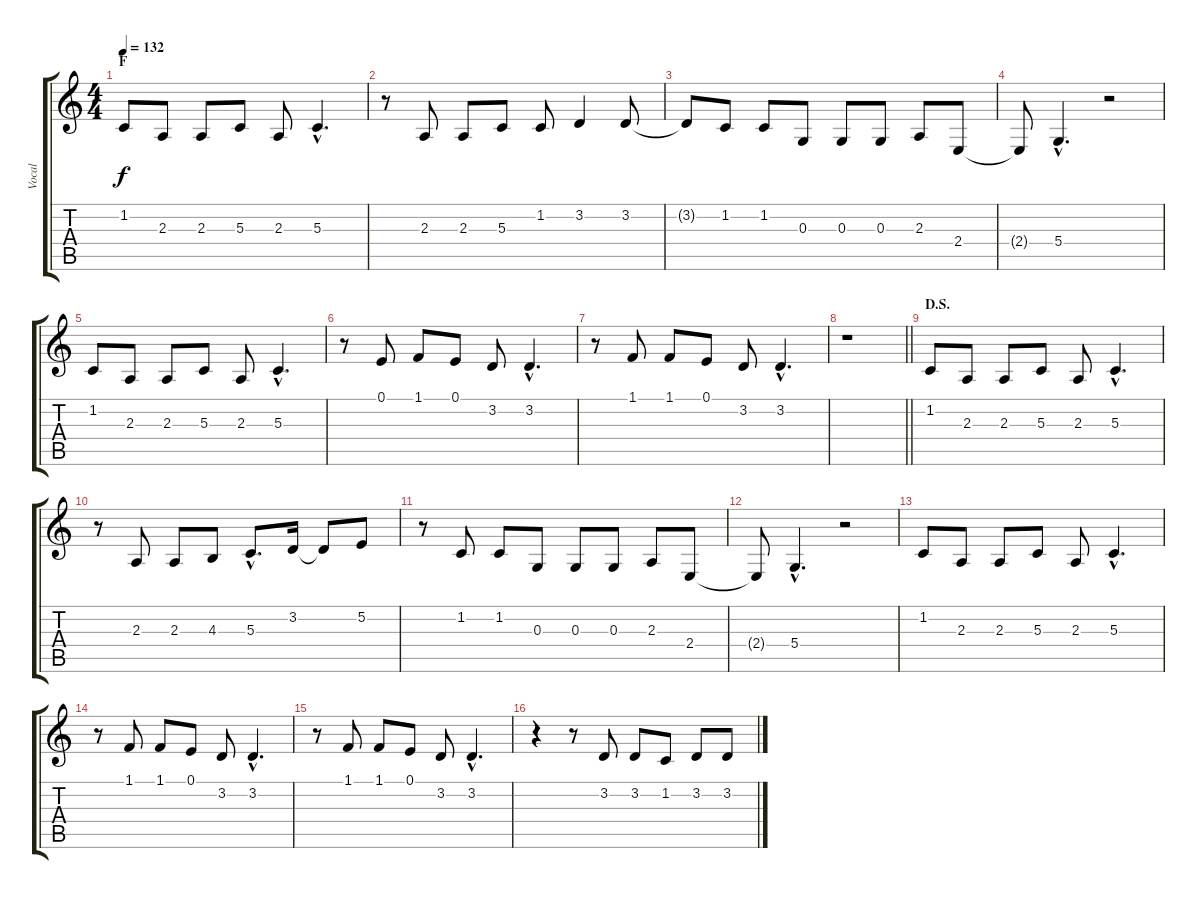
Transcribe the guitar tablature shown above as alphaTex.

\track ("Vocal" "Vocal") {instrument tenorsax}
\staff {score tabs}
\tuning (E4 B3 G3 D3 A2 E2) {hide}
\ts (4 4)
\section ("" "F")
\tempo 132
\clef g2
\ks c
1.2.8{dy f} 2.3.8 2.3.8 5.3.8 2.3.8 5.3{hac}.4{d} |
r.8 2.3.8 2.3.8 5.3.8 1.2.8 3.2.4 3.2.8 |
3.2{t}.8 1.2.8 1.2.8 0.3.8 0.3.8 0.3.8 2.3.8 2.4.8 |
2.4{t}.8 5.4{hac}.4{d} r.2 |
1.2.8 2.3.8 2.3.8 5.3.8 2.3.8 5.3{hac}.4{d} |
r.8 0.1.8 1.1.8 0.1.8 3.2.8 3.2{hac}.4{d} |
r.8 1.1.8 1.1.8 0.1.8 3.2.8 3.2{hac}.4{d} |
\barLineRight lightlight
r.1 |
\section ("" "D.S.")
1.2.8 2.3.8 2.3.8 5.3.8 2.3.8 5.3{hac}.4{d} |
r.8 2.3.8 2.3.8 4.3.8 5.3{hac}.8{d} 3.2.16 3.2{t}.8 5.2.8 |
r.8 1.2.8 1.2.8 0.3.8 0.3.8 0.3.8 2.3.8 2.4.8 |
2.4{t}.8 5.4{hac}.4{d} r.2 |
1.2.8 2.3.8 2.3.8 5.3.8 2.3.8 5.3{hac}.4{d} |
r.8 1.1.8 1.1.8 0.1.8 3.2.8 3.2{hac}.4{d} |
r.8 1.1.8 1.1.8 0.1.8 3.2.8 3.2{hac}.4{d} |
r.4 r.8 3.2.8 3.2.8 1.2.8 3.2.8 3.2.8
